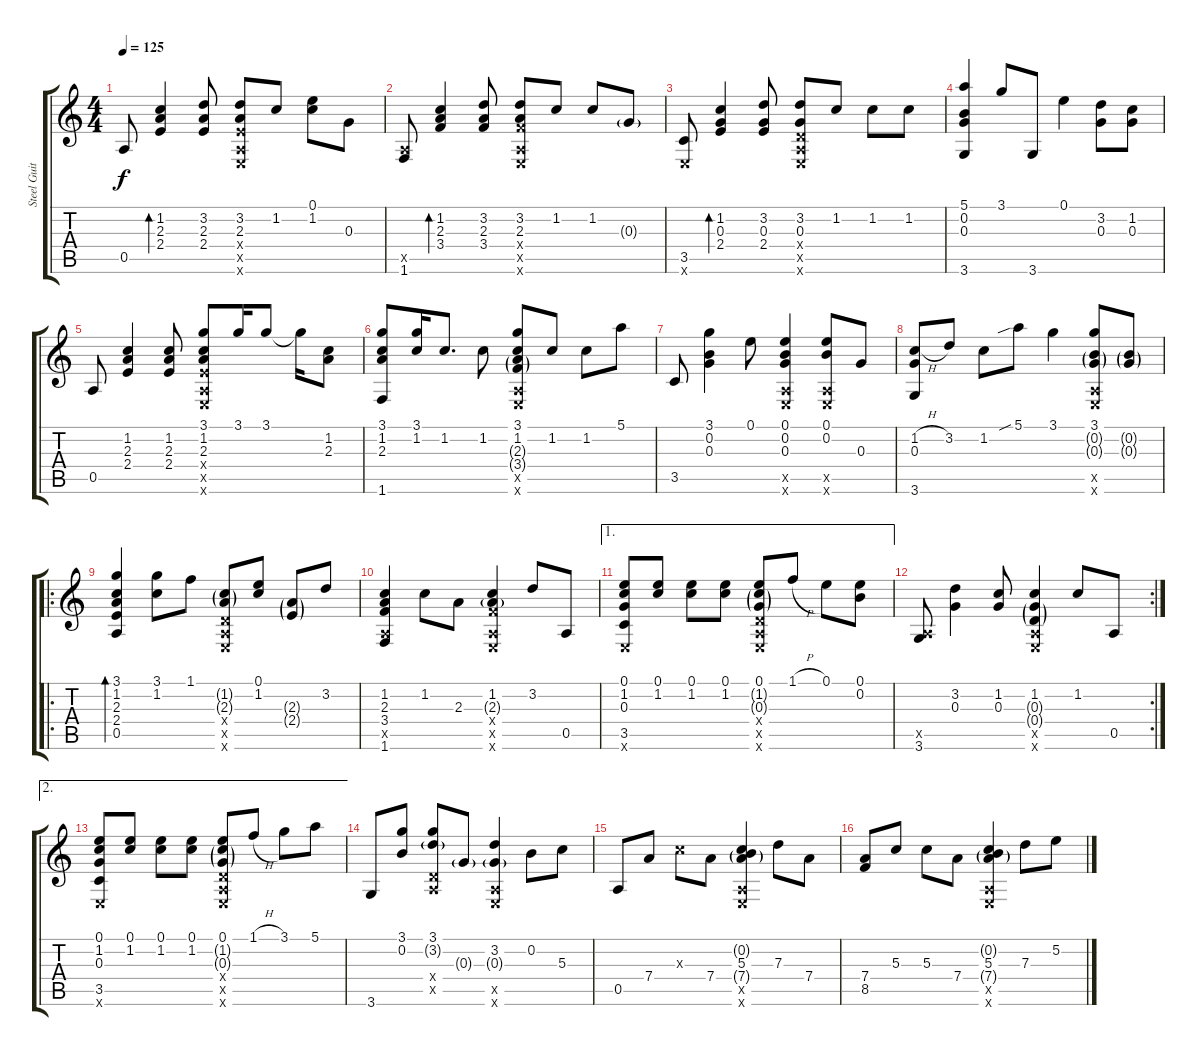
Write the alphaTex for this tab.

\track ("Steel Guitar" "Steel Guit") {instrument acousticguitarsteel}
\staff {score tabs}
\tuning (E4 B3 G3 D3 A2 E2) {hide}
\ts (4 4)
\tempo 125
\clef g2
\ks c
0.5.8{dy f} (1.2 2.3 2.4).4{bd 120} (3.2 2.3 2.4).8 (3.2 2.3 2.4{x} 0.5{x} 0.6{x}).8 1.2.8 (0.1 1.2).8 0.3.8 |
(0.5{x} 1.6).8 (1.2 2.3 3.4).4{bd 120} (3.2 2.3 3.4).8 (3.2 2.3 3.4{x} 0.5{x} 0.6{x}).8 1.2.8 1.2.8 0.3{g}.8 |
(3.5 0.6{x}).8 (1.2 0.3 2.4).4{bd 120} (3.2 0.3 2.4).8 (3.2 0.3 0.4{x} 0.5{x} 0.6{x}).8 1.2.8 1.2.8 1.2.8 |
(5.1 0.2 0.3 3.6).4 3.1.8 3.6.8 0.1.4 (3.2 0.3).8 (1.2 0.3).8 |
0.5.8 (1.2 2.3 2.4).4 (1.2 2.3 2.4).8 (3.1 1.2 2.3 2.4{x} 0.5{x} 0.6{x}).8 3.1.16 3.1.8 3.1{t}.16 (1.2 2.3).8 |
(3.1 1.2 2.3 1.6).8 (3.1 1.2).16 1.2.8{d} 1.2.8 (3.1 1.2 2.3{g} 3.4{g} 0.5{x} 0.6{x}).8 1.2.8 1.2.8 5.1.8 |
3.5.8 (3.1 0.2 0.3).4 0.1.8 (0.1 0.2 0.3 0.5{x} 0.6{x}).4 (0.1 0.2 0.5{x} 0.6{x}).8 0.3.8 |
(1.2{h} 0.3 3.6).8 3.2.8 1.2.8 5.1{sib}.8 3.1.4 (3.1 0.2{g} 0.3{g} 0.5{x} 0.6{x}).8 (0.2{g} 0.3{g}).8 |
\ro
(3.1 1.2 2.3 2.4 0.5).4{bd 120} (3.1 1.2).8 1.1.8 (1.2{g} 2.3{g} 0.4{x} 0.5{x} 0.6{x}).8 (0.1 1.2).8 (2.3{g} 2.4{g}).8 3.2.8 |
(1.2 2.3 3.4 0.5{x} 1.6).4 1.2.8 2.3.8 (1.2 2.3{g} 3.4{x} 0.5{x} 0.6{x}).4 3.2.8 0.5.8 |
\ae 1
(0.1 1.2 0.3 3.5 0.6{x}).8 (0.1 1.2).8 (0.1 1.2).8 (0.1 1.2).8 (0.1 1.2{g} 0.3{g} 0.4{x} 0.5{x} 0.6{x}).8 1.1{h}.8 0.1.8 (0.1 0.2).8 |
\rc 2
(0.5{x} 3.6).8 (3.2 0.3).4 (1.2 0.3).8 (1.2 0.3{g} 0.4{g} 0.5{x} 0.6{x}).4 1.2.8 0.5.8 |
\ae 2
(0.1 1.2 0.3 3.5 0.6{x}).8 (0.1 1.2).8 (0.1 1.2).8 (0.1 1.2).8 (0.1 1.2{g} 0.3{g} 0.4{x} 0.5{x} 0.6{x}).8 1.1{h}.8 3.1.8 5.1.8 |
3.6.8 (3.1 0.2).8 (3.1 3.2{g} 0.4{x} 0.5{x}).8 0.3{g}.8 (3.2 0.3{g} 0.5{x} 0.6{x}).4 0.2.8 5.3.8 |
0.5.8 7.4.8 5.3{x}.8 7.4.8 (0.2{g} 5.3 7.4{g} 0.5{x} 0.6{x}).4 7.3.8 7.4.8 |
(7.4 8.5).8 5.3.8 5.3.8 7.4.8 (0.2{g} 5.3 7.4{g} 0.5{x} 0.6{x}).4 7.3.8 5.2.8
